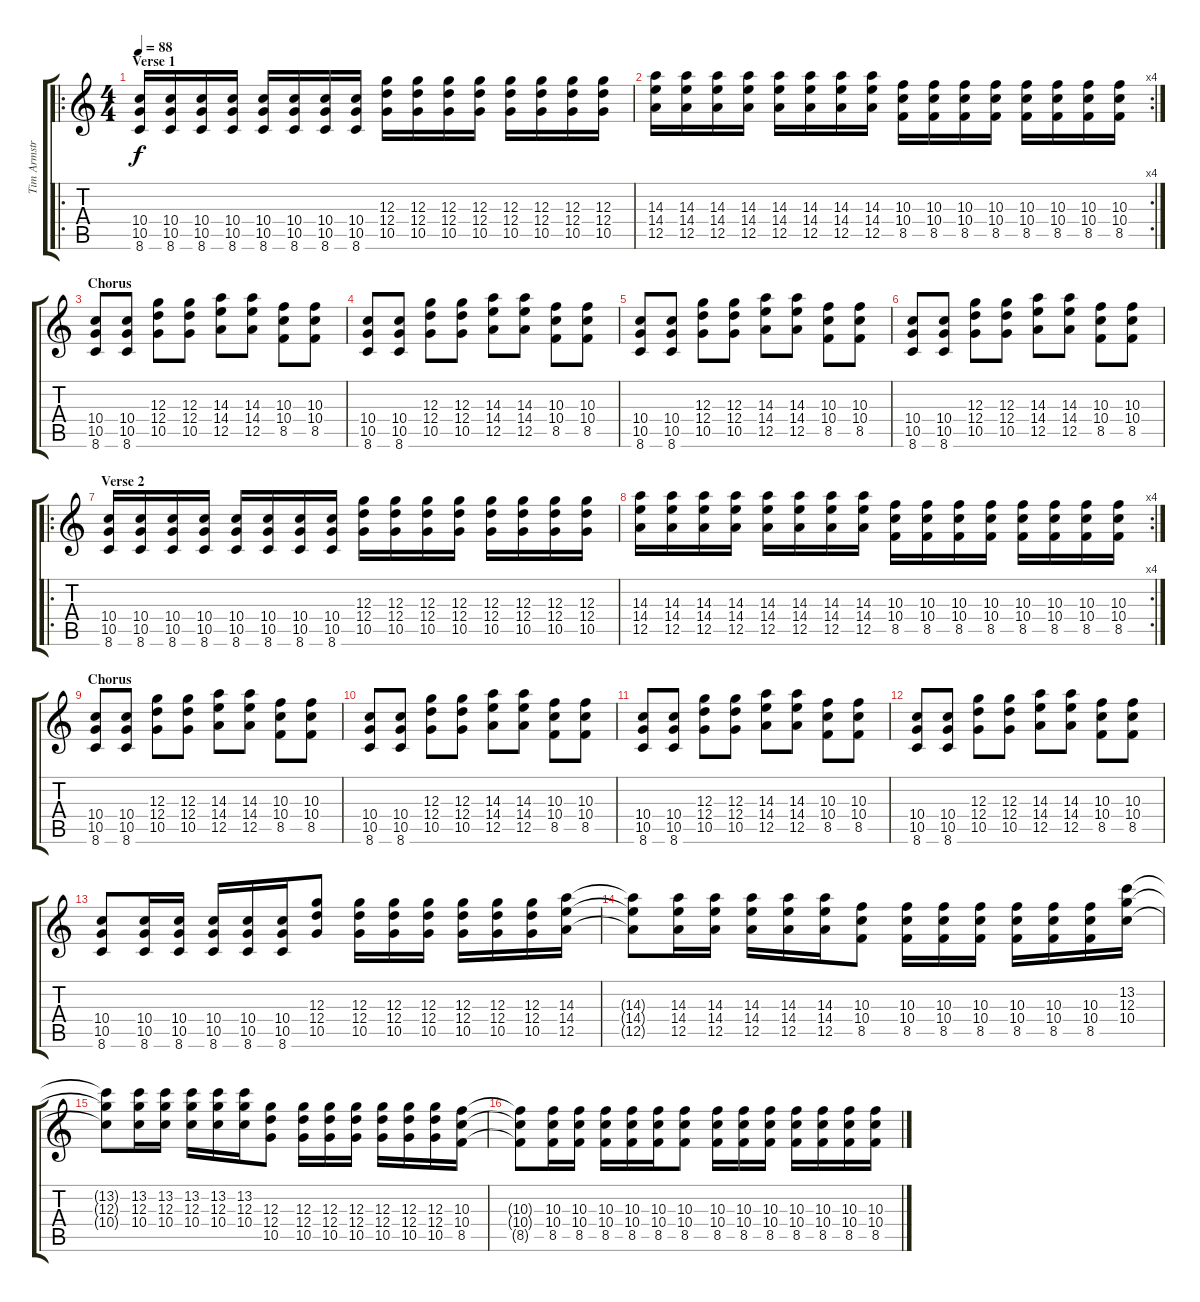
\track ("Tim Armstrong" "Tim Armstr") {instrument distortionguitar}
\staff {score tabs}
\tuning (E4 B3 G3 D3 A2 E2) {hide}
\ro
\ts (4 4)
\section ("" "Verse 1")
\tempo 88
\clef g2
\ks c
(10.4 10.5 8.6).16{dy f instrument electricguitarmuted} (10.4 10.5 8.6).16 (10.4 10.5 8.6).16{instrument distortionguitar} (10.4 10.5 8.6).16{instrument electricguitarmuted} (10.4 10.5 8.6).16 (10.4 10.5 8.6).16 (10.4 10.5 8.6).16{instrument distortionguitar} (10.4 10.5 8.6).16{instrument electricguitarmuted} (12.3 12.4 10.5).16 (12.3 12.4 10.5).16 (12.3 12.4 10.5).16{instrument distortionguitar} (12.3 12.4 10.5).16{instrument electricguitarmuted} (12.3 12.4 10.5).16 (12.3 12.4 10.5).16 (12.3 12.4 10.5).16{instrument distortionguitar} (12.3 12.4 10.5).16{instrument electricguitarmuted} |
\rc 4
(14.3 14.4 12.5).16 (14.3 14.4 12.5).16 (14.3 14.4 12.5).16{instrument distortionguitar} (14.3 14.4 12.5).16{instrument electricguitarmuted} (14.3 14.4 12.5).16 (14.3 14.4 12.5).16 (14.3 14.4 12.5).16{instrument distortionguitar} (14.3 14.4 12.5).16{instrument electricguitarmuted} (10.3 10.4 8.5).16 (10.3 10.4 8.5).16 (10.3 10.4 8.5).16{instrument distortionguitar} (10.3 10.4 8.5).16{instrument electricguitarmuted} (10.3 10.4 8.5).16 (10.3 10.4 8.5).16 (10.3 10.4 8.5).16{instrument distortionguitar} (10.3 10.4 8.5).16{instrument electricguitarmuted} |
\section ("" "Chorus")
(10.4 10.5 8.6).8{instrument distortionguitar} (10.4 10.5 8.6).8 (12.3 12.4 10.5).8 (12.3 12.4 10.5).8 (14.3 14.4 12.5).8 (14.3 14.4 12.5).8 (10.3 10.4 8.5).8 (10.3 10.4 8.5).8 |
(10.4 10.5 8.6).8 (10.4 10.5 8.6).8 (12.3 12.4 10.5).8 (12.3 12.4 10.5).8 (14.3 14.4 12.5).8 (14.3 14.4 12.5).8 (10.3 10.4 8.5).8 (10.3 10.4 8.5).8 |
(10.4 10.5 8.6).8 (10.4 10.5 8.6).8 (12.3 12.4 10.5).8 (12.3 12.4 10.5).8 (14.3 14.4 12.5).8 (14.3 14.4 12.5).8 (10.3 10.4 8.5).8 (10.3 10.4 8.5).8 |
(10.4 10.5 8.6).8 (10.4 10.5 8.6).8 (12.3 12.4 10.5).8 (12.3 12.4 10.5).8 (14.3 14.4 12.5).8 (14.3 14.4 12.5).8 (10.3 10.4 8.5).8 (10.3 10.4 8.5).8 |
\ro
\section ("" "Verse 2")
(10.4 10.5 8.6).16{instrument electricguitarmuted} (10.4 10.5 8.6).16 (10.4 10.5 8.6).16{instrument distortionguitar} (10.4 10.5 8.6).16{instrument electricguitarmuted} (10.4 10.5 8.6).16 (10.4 10.5 8.6).16 (10.4 10.5 8.6).16{instrument distortionguitar} (10.4 10.5 8.6).16{instrument electricguitarmuted} (12.3 12.4 10.5).16 (12.3 12.4 10.5).16 (12.3 12.4 10.5).16{instrument distortionguitar} (12.3 12.4 10.5).16{instrument electricguitarmuted} (12.3 12.4 10.5).16 (12.3 12.4 10.5).16 (12.3 12.4 10.5).16{instrument distortionguitar} (12.3 12.4 10.5).16{instrument electricguitarmuted} |
\rc 4
(14.3 14.4 12.5).16 (14.3 14.4 12.5).16 (14.3 14.4 12.5).16{instrument distortionguitar} (14.3 14.4 12.5).16{instrument electricguitarmuted} (14.3 14.4 12.5).16 (14.3 14.4 12.5).16 (14.3 14.4 12.5).16{instrument distortionguitar} (14.3 14.4 12.5).16{instrument electricguitarmuted} (10.3 10.4 8.5).16 (10.3 10.4 8.5).16 (10.3 10.4 8.5).16{instrument distortionguitar} (10.3 10.4 8.5).16{instrument electricguitarmuted} (10.3 10.4 8.5).16 (10.3 10.4 8.5).16 (10.3 10.4 8.5).16{instrument distortionguitar} (10.3 10.4 8.5).16{instrument electricguitarmuted} |
\section ("" "Chorus")
(10.4 10.5 8.6).8{instrument distortionguitar} (10.4 10.5 8.6).8 (12.3 12.4 10.5).8 (12.3 12.4 10.5).8 (14.3 14.4 12.5).8 (14.3 14.4 12.5).8 (10.3 10.4 8.5).8 (10.3 10.4 8.5).8 |
(10.4 10.5 8.6).8 (10.4 10.5 8.6).8 (12.3 12.4 10.5).8 (12.3 12.4 10.5).8 (14.3 14.4 12.5).8 (14.3 14.4 12.5).8 (10.3 10.4 8.5).8 (10.3 10.4 8.5).8 |
(10.4 10.5 8.6).8 (10.4 10.5 8.6).8 (12.3 12.4 10.5).8 (12.3 12.4 10.5).8 (14.3 14.4 12.5).8 (14.3 14.4 12.5).8 (10.3 10.4 8.5).8 (10.3 10.4 8.5).8 |
(10.4 10.5 8.6).8 (10.4 10.5 8.6).8 (12.3 12.4 10.5).8 (12.3 12.4 10.5).8 (14.3 14.4 12.5).8 (14.3 14.4 12.5).8 (10.3 10.4 8.5).8 (10.3 10.4 8.5).8 |
(10.4 10.5 8.6).8 (10.4 10.5 8.6).16 (10.4 10.5 8.6).16 (10.4 10.5 8.6).16 (10.4 10.5 8.6).16 (10.4 10.5 8.6).16 (12.3 12.4 10.5).8 (12.3 12.4 10.5).16 (12.3 12.4 10.5).16 (12.3 12.4 10.5).16 (12.3 12.4 10.5).16 (12.3 12.4 10.5).16 (12.3 12.4 10.5).16 (14.3 14.4 12.5).16 |
(14.3{t} 14.4{t} 12.5{t}).8 (14.3 14.4 12.5).16 (14.3 14.4 12.5).16 (14.3 14.4 12.5).16 (14.3 14.4 12.5).16 (14.3 14.4 12.5).16 (10.3 10.4 8.5).8 (10.3 10.4 8.5).16 (10.3 10.4 8.5).16 (10.3 10.4 8.5).16 (10.3 10.4 8.5).16 (10.3 10.4 8.5).16 (10.3 10.4 8.5).16 (13.2 12.3 10.4).16 |
(13.2{t} 12.3{t} 10.4{t}).8 (13.2 12.3 10.4).16 (13.2 12.3 10.4).16 (13.2 12.3 10.4).16 (13.2 12.3 10.4).16 (13.2 12.3 10.4).16 (12.3 12.4 10.5).8 (12.3 12.4 10.5).16 (12.3 12.4 10.5).16 (12.3 12.4 10.5).16 (12.3 12.4 10.5).16 (12.3 12.4 10.5).16 (12.3 12.4 10.5).16 (10.3 10.4 8.5).16 |
(10.3{t} 10.4{t} 8.5{t}).8 (10.3 10.4 8.5).16 (10.3 10.4 8.5).16 (10.3 10.4 8.5).16 (10.3 10.4 8.5).16 (10.3 10.4 8.5).16 (10.3 10.4 8.5).8 (10.3 10.4 8.5).16 (10.3 10.4 8.5).16 (10.3 10.4 8.5).16 (10.3 10.4 8.5).16 (10.3 10.4 8.5).16 (10.3 10.4 8.5).16 (10.3 10.4 8.5).16
